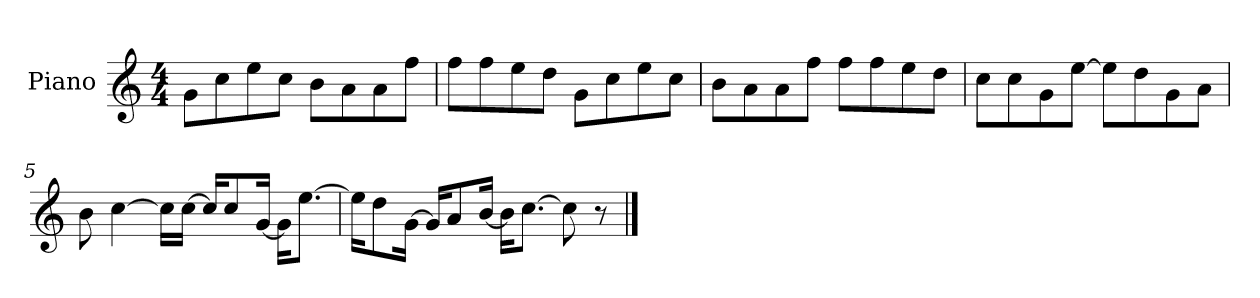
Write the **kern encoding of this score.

**kern
*part1
*staff1
*I"Piano
*I'P-no
*clefG2
*k[]
*M4/4
*MM90
=1
8g\L
8cc\
8ee\
8cc\J
8b\L
8a\
8a\
8ff\J
=2
8ff\L
8ff\
8ee\
8dd\J
8g\L
8cc\
8ee\
8cc\J
=3
8b\L
8a\
8a\
8ff\J
8ff\L
8ff\
8ee\
8dd\J
=4
8cc\L
8cc\
8g\
[8ee\J
8ee\L]
8dd\
8g\
8a\J
!!LO:LB:g=z
=5
8b\
[4cc\
16cc\LL]
[16cc\JJ
16cc/KL]
8cc/
[16g/Jk
16g\KL]
[8.ee\J
=6
16ee\KL]
8dd\
[16g\Jk
16g/KL]
8a/
[16b/Jk
16b\KL]
[8.cc\J
8cc\]
8r
==
*-
